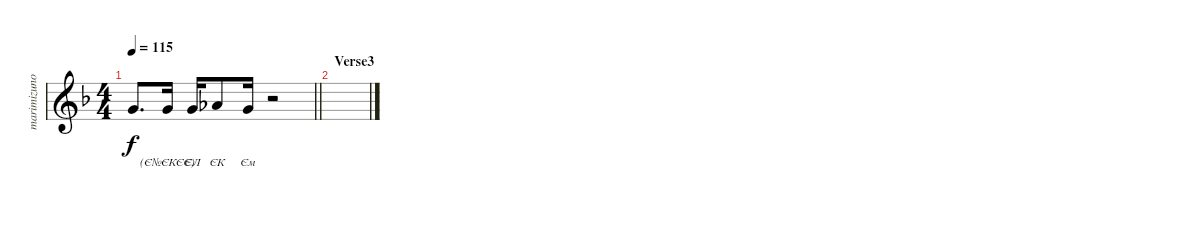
\track ("marimizuno" "marimizuno") {instrument piccolo}
\staff {score}
\tuning (E5 B4 G4 D4 A3 E3) {hide}
\ts (4 4)
\tempo 115
\clef g2
\barLineRight lightlight
\ks f
0.3.8{d lyrics (0 "") lyrics (1 "") lyrics (2 "") lyrics (3 "") lyrics (4 "") dy f} 0.3.16{lyrics (0 "(Є№ЄКЄЄ)") lyrics (1 "") lyrics (2 "") lyrics (3 "") lyrics (4 "")} 0.3.16{lyrics (0 "ЄЛ") lyrics (1 "") lyrics (2 "") lyrics (3 "") lyrics (4 "")} 1.3.8{lyrics (0 "ЄК") lyrics (1 "") lyrics (2 "") lyrics (3 "") lyrics (4 "")} 0.3.16{lyrics (0 "Єм") lyrics (1 "") lyrics (2 "") lyrics (3 "") lyrics (4 "")} r.2 |
\section ("" "Verse3")
